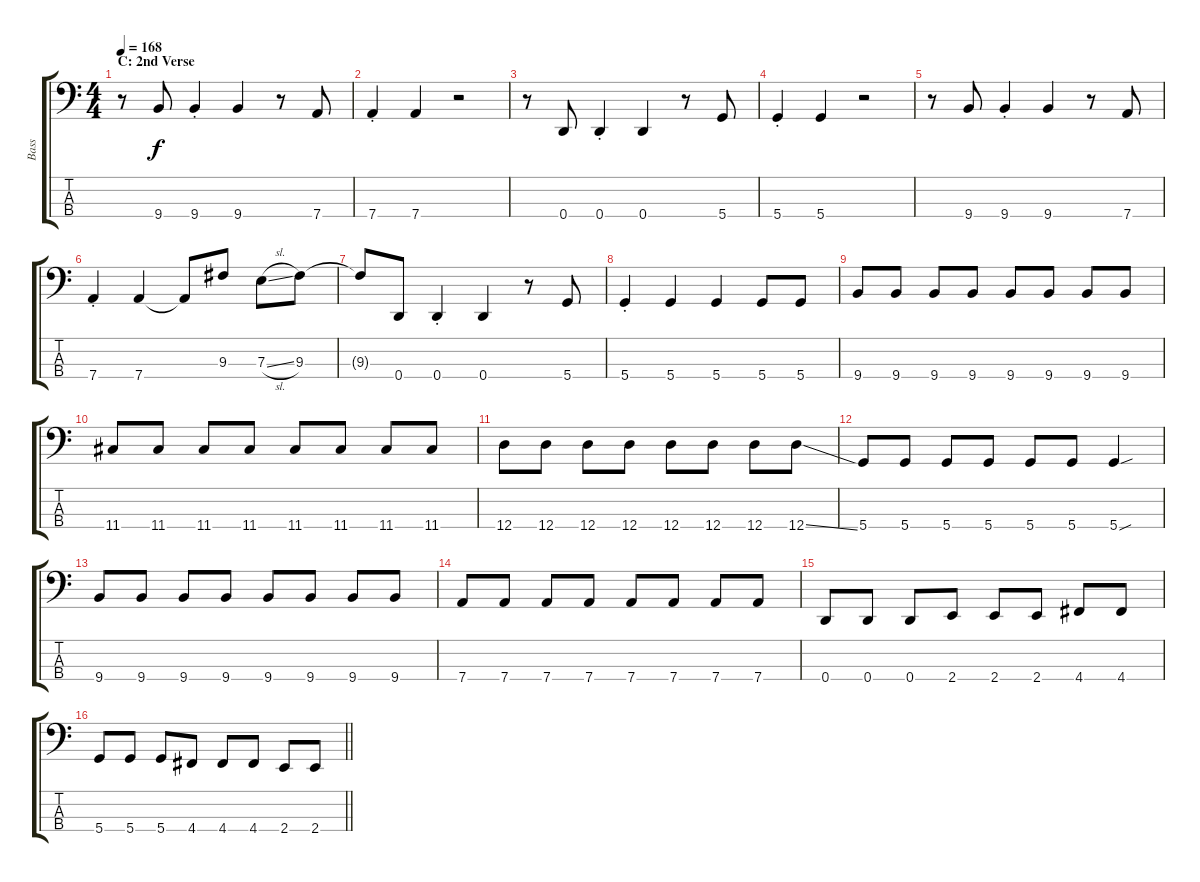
\track ("Bass" "Bass") {instrument electricbasspick}
\staff {score tabs}
\tuning (G2 D2 A1 D1) {hide}
\ts (4 4)
\section ("" "C: 2nd Verse")
\tempo 168
\clef f4
\ks c
r.8{dy f} 9.4.8 9.4{st}.4 9.4.4 r.8 7.4.8 |
7.4{st}.4 7.4.4 r.2 |
r.8 0.4.8 0.4{st}.4 0.4.4 r.8 5.4.8 |
5.4{st}.4 5.4.4 r.2 |
r.8 9.4.8 9.4{st}.4 9.4.4 r.8 7.4.8 |
7.4{st}.4 7.4.4 7.4{t}.8 9.3.8 7.3{sl}.8 9.3.8 |
9.3{t}.8 0.4.8 0.4{st}.4 0.4.4 r.8 5.4.8 |
5.4{st}.4 5.4.4 5.4.4 5.4.8 5.4.8 |
9.4.8 9.4.8 9.4.8 9.4.8 9.4.8 9.4.8 9.4.8 9.4.8 |
11.4.8 11.4.8 11.4.8 11.4.8 11.4.8 11.4.8 11.4.8 11.4.8 |
12.4.8 12.4.8 12.4.8 12.4.8 12.4.8 12.4.8 12.4.8 12.4{ss}.8 |
5.4.8 5.4.8 5.4.8 5.4.8 5.4.8 5.4.8 5.4{sou}.4 |
9.4.8 9.4.8 9.4.8 9.4.8 9.4.8 9.4.8 9.4.8 9.4.8 |
7.4.8 7.4.8 7.4.8 7.4.8 7.4.8 7.4.8 7.4.8 7.4.8 |
0.4.8 0.4.8 0.4.8 2.4.8 2.4.8 2.4.8 4.4.8 4.4.8 |
\barLineRight lightlight
5.4.8 5.4.8 5.4.8 4.4.8 4.4.8 4.4.8 2.4.8 2.4.8
